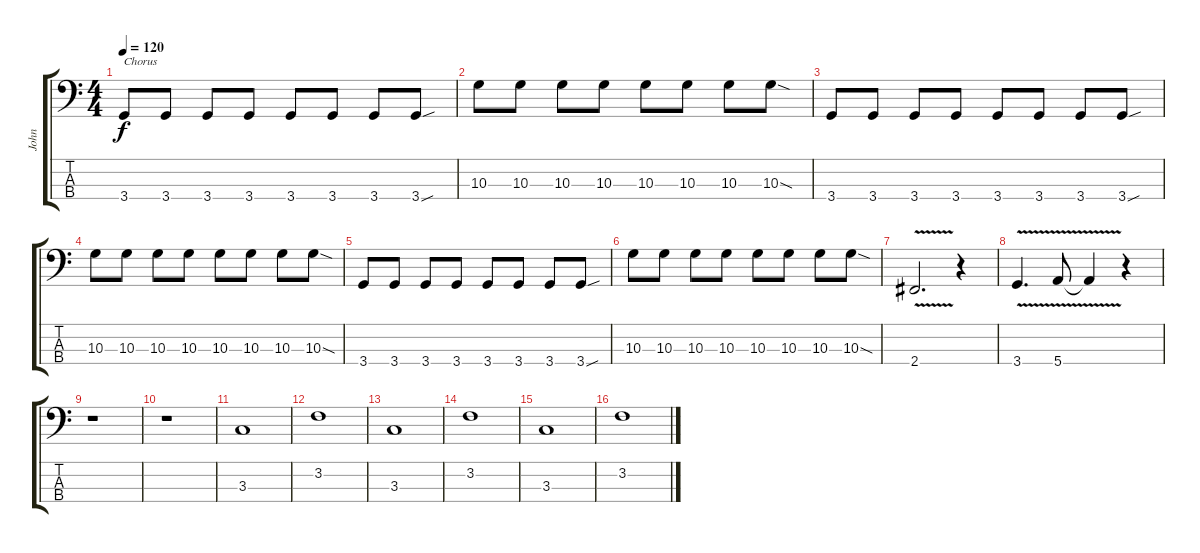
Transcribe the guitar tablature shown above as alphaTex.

\track ("John" "John") {instrument electricbassfinger}
\staff {score tabs}
\tuning (G2 D2 A1 E1) {hide}
\ts (4 4)
\tempo 120
\clef f4
\ks c
3.4.8{txt "Chorus" dy f} 3.4.8 3.4.8 3.4.8 3.4.8 3.4.8 3.4.8 3.4{sou}.8 |
10.3.8 10.3.8 10.3.8 10.3.8 10.3.8 10.3.8 10.3.8 10.3{sod}.8 |
3.4.8 3.4.8 3.4.8 3.4.8 3.4.8 3.4.8 3.4.8 3.4{sou}.8 |
10.3.8 10.3.8 10.3.8 10.3.8 10.3.8 10.3.8 10.3.8 10.3{sod}.8 |
3.4.8 3.4.8 3.4.8 3.4.8 3.4.8 3.4.8 3.4.8 3.4{sou}.8 |
10.3.8 10.3.8 10.3.8 10.3.8 10.3.8 10.3.8 10.3.8 10.3{sod}.8 |
2.4{v}.2{d} r.4 |
3.4{v}.4{d} 5.4{v}.8 5.4{t}.4 r.4 |
r.1 |
r.1 |
3.3.1 |
3.2.1 |
3.3.1 |
3.2.1 |
3.3.1 |
3.2.1
